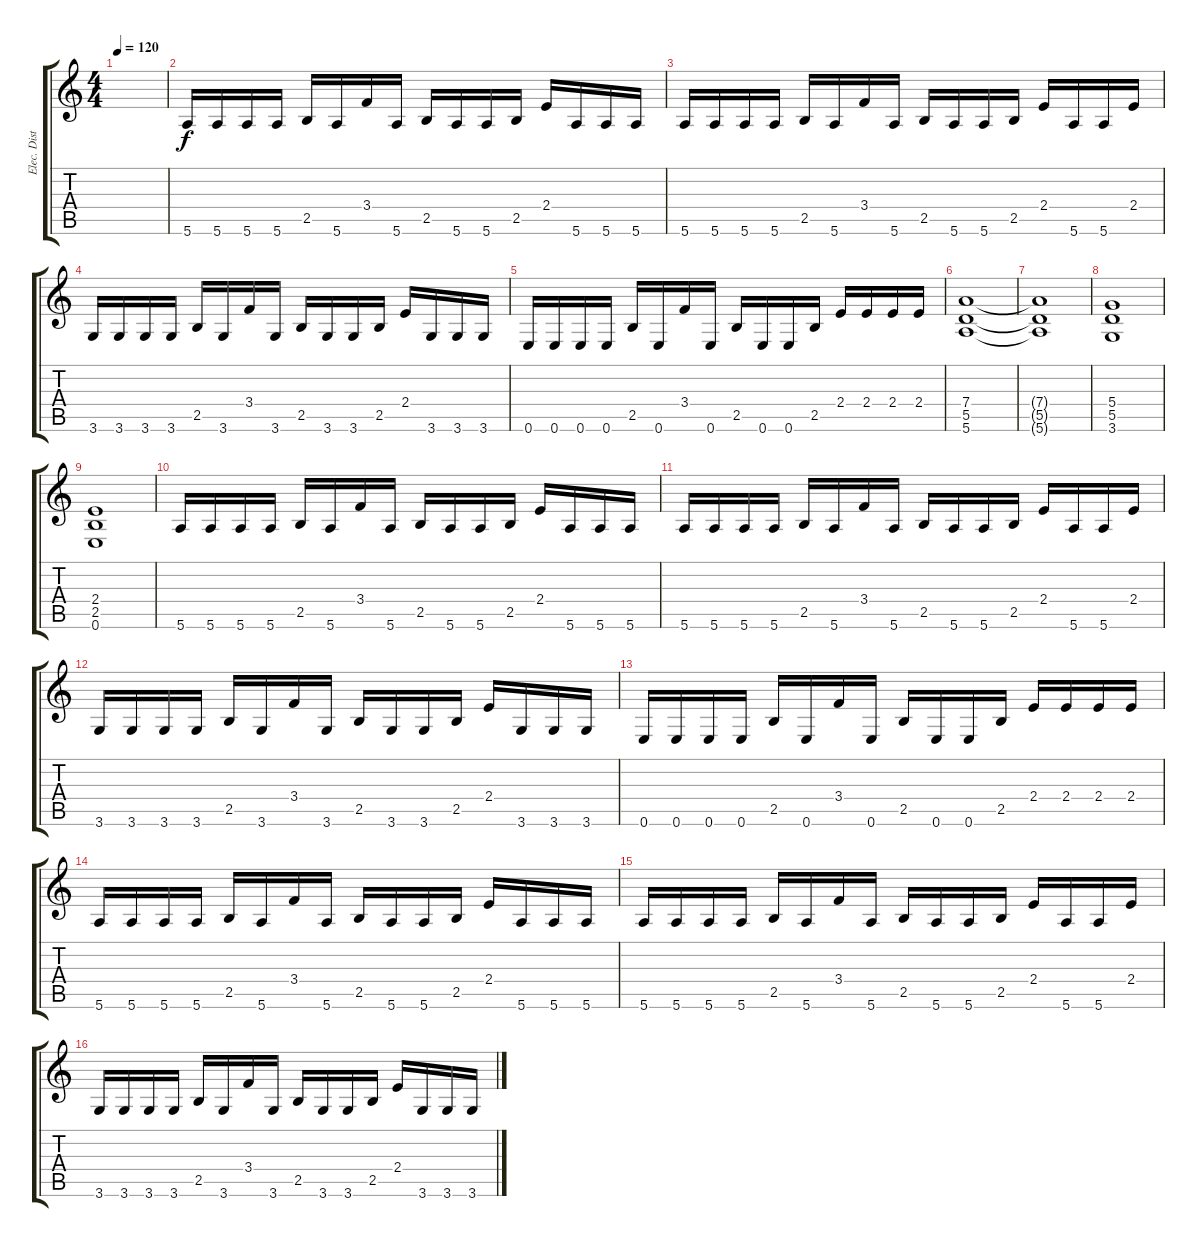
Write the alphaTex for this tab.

\track ("Elec. Distortion 2" "Elec. Dist") {instrument distortionguitar}
\staff {score tabs}
\tuning (E4 B3 G3 D3 A2 E2) {hide}
\ts (4 4)
\tempo 120
\clef g2
\ks c
|
5.6.16 5.6.16 5.6.16 5.6.16 2.5.16 5.6.16 3.4.16 5.6.16 2.5.16 5.6.16 5.6.16 2.5.16 2.4.16 5.6.16 5.6.16 5.6.16 |
5.6.16 5.6.16 5.6.16 5.6.16 2.5.16 5.6.16 3.4.16 5.6.16 2.5.16 5.6.16 5.6.16 2.5.16 2.4.16 5.6.16 5.6.16 2.4.16 |
3.6.16 3.6.16 3.6.16 3.6.16 2.5.16 3.6.16 3.4.16 3.6.16 2.5.16 3.6.16 3.6.16 2.5.16 2.4.16 3.6.16 3.6.16 3.6.16 |
0.6.16 0.6.16 0.6.16 0.6.16 2.5.16 0.6.16 3.4.16 0.6.16 2.5.16 0.6.16 0.6.16 2.5.16 2.4.16 2.4.16 2.4.16 2.4.16 |
(7.4 5.5 5.6).1{volume 9 balance 16} |
(7.4{t} 5.5{t} 5.6{t}).1 |
(5.4 5.5 3.6).1 |
(2.4 2.5 0.6).1 |
5.6.16{volume 13 balance 8} 5.6.16 5.6.16 5.6.16 2.5.16 5.6.16 3.4.16 5.6.16 2.5.16 5.6.16 5.6.16 2.5.16 2.4.16 5.6.16 5.6.16 5.6.16 |
5.6.16 5.6.16 5.6.16 5.6.16 2.5.16 5.6.16 3.4.16 5.6.16 2.5.16 5.6.16 5.6.16 2.5.16 2.4.16 5.6.16 5.6.16 2.4.16 |
3.6.16{volume 16} 3.6.16 3.6.16 3.6.16 2.5.16 3.6.16 3.4.16 3.6.16 2.5.16 3.6.16 3.6.16 2.5.16 2.4.16 3.6.16 3.6.16 3.6.16 |
0.6.16 0.6.16 0.6.16 0.6.16 2.5.16 0.6.16 3.4.16 0.6.16 2.5.16 0.6.16 0.6.16 2.5.16 2.4.16 2.4.16 2.4.16 2.4.16 |
5.6.16{volume 12} 5.6.16 5.6.16 5.6.16 2.5.16 5.6.16 3.4.16 5.6.16 2.5.16 5.6.16 5.6.16 2.5.16 2.4.16 5.6.16 5.6.16 5.6.16 |
5.6.16 5.6.16 5.6.16 5.6.16 2.5.16 5.6.16 3.4.16 5.6.16 2.5.16 5.6.16 5.6.16 2.5.16 2.4.16 5.6.16 5.6.16 2.4.16 |
3.6.16 3.6.16 3.6.16 3.6.16 2.5.16 3.6.16 3.4.16 3.6.16 2.5.16 3.6.16 3.6.16 2.5.16 2.4.16 3.6.16 3.6.16 3.6.16
